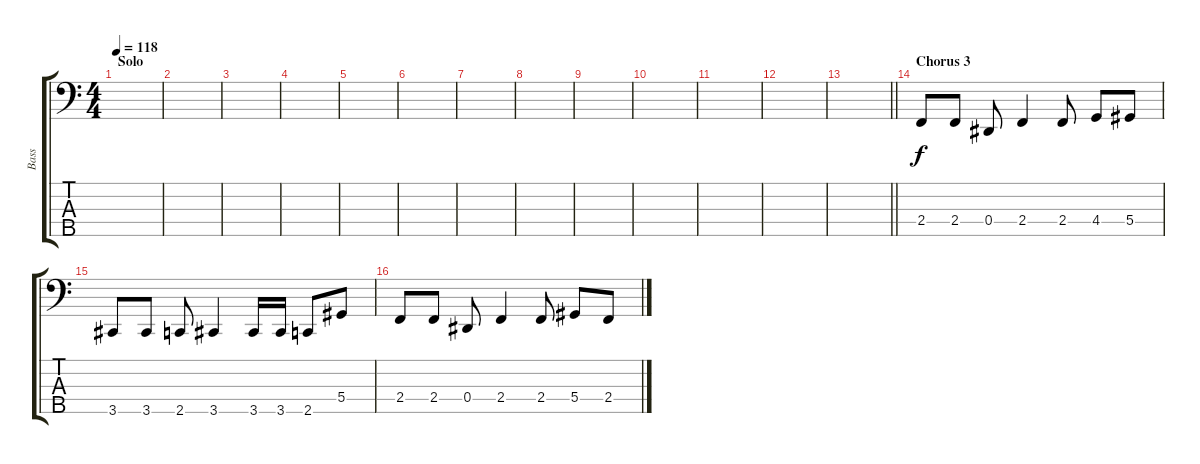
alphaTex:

\track ("Bass" "Bass") {instrument electricbassfinger}
\staff {score tabs}
\tuning (Gb2 Db2 Ab1 Eb1 Bb0) {hide}
\ts (4 4)
\section ("" "Solo")
\tempo 118
\clef f4
\ks c
|
|
|
|
|
|
|
|
|
|
|
|
\barLineRight lightlight
|
\section ("" "Chorus 3")
2.4.8 2.4.8 0.4.8 2.4.4 2.4.8 4.4.8 5.4.8 |
3.5.8 3.5.8 2.5.8 3.5.4 3.5.16 3.5.16 2.5.8 5.4.8 |
2.4.8 2.4.8 0.4.8 2.4.4 2.4.8 5.4.8 2.4.8
